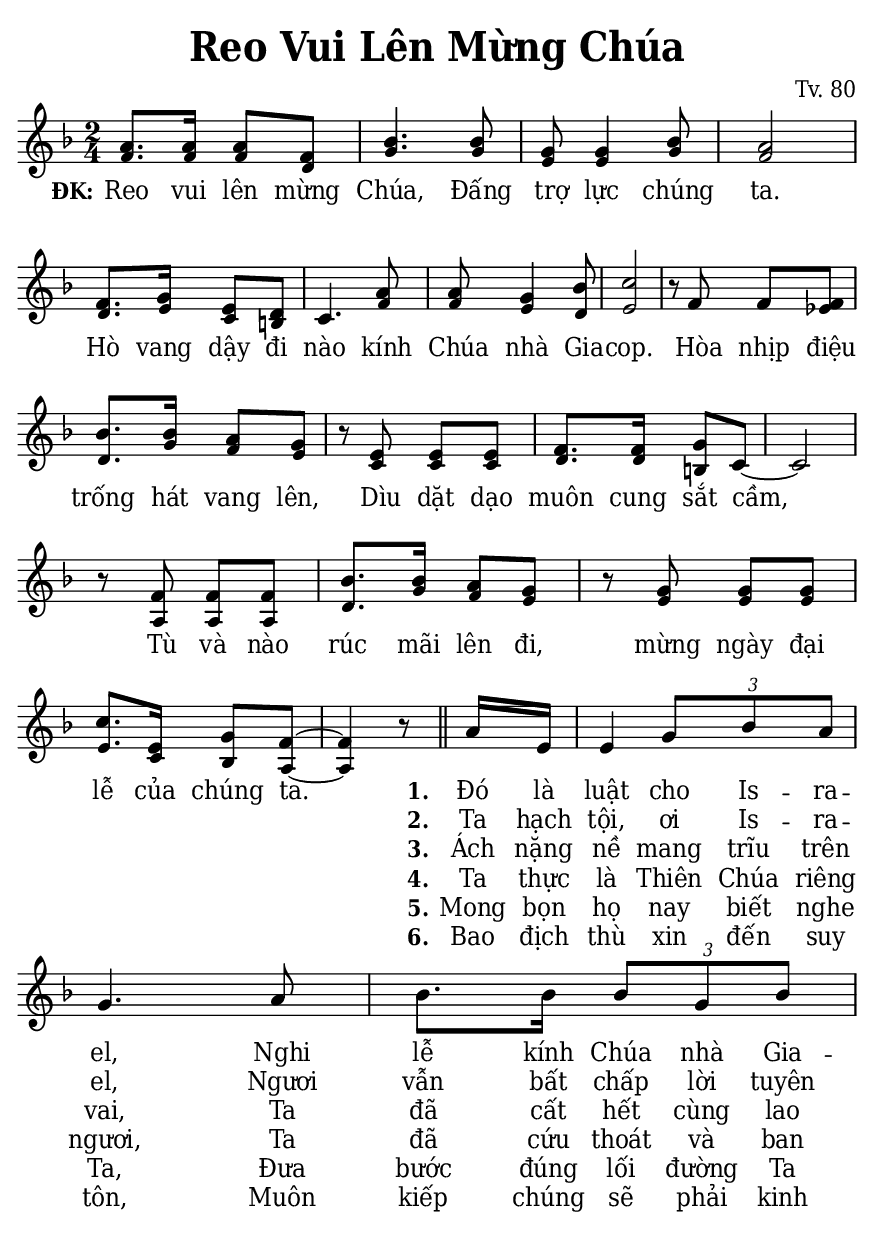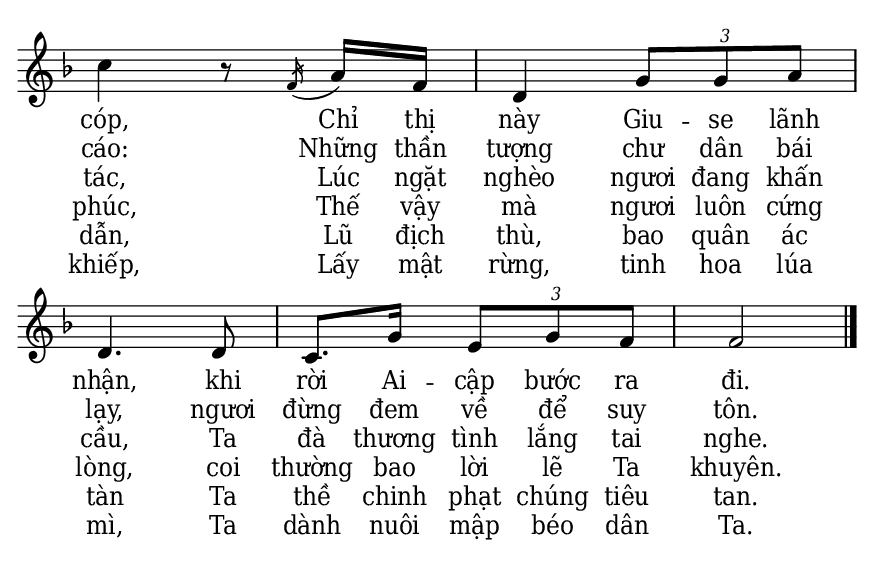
% Cài đặt chung\
\version "2.22.1"
\include "english.ly"

\header {
  title = \markup { \fontsize #1 "Reo Vui Lên Mừng Chúa" }
  composer = "Tv. 80"
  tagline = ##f
}

% Nhạc phiên khúc
nhacPhienKhucSop = \relative c'' {
  a8. a16 a8 f |
  bf4. bf8 |
  g g4 bf8 |
  a2 |
  f8. g16 e8 d |
  c4. a'8 |
  a g4 bf8 |
  c2 |
  r8 f, f f |
  bf8. bf16 a8 g |
  r8 e e e |
  f8. f16 g8 c, ~ |
  c2 |
  r8 f f f |
  bf8. bf16 a8 g |
  r8 g g g |
  c8. e,16 g8 f ~ |
  f4 r8 \bar "||"
  
  a16 e |
  e4 \tuplet 3/2 { g8 bf a } |
  g4. a8 |
  bf8. bf16 \tuplet 3/2 { bf8 g bf } |
  c4 r8 \slashedGrace { f,16 ( } a) f |
  d4 \tuplet 3/2 { g8 g a } |
  d,4. d8 |
  c8. g'16 \tuplet 3/2 { e8 g f } |
  f2 \bar "|."
}

nhacPhienKhucAlto = \relative c' {
  f8. f16 f8 d |
  g4. g8 |
  e e4 g8 |
  f2 |
  d8. e16 c8 b! |
  c4. f8 |
  f e4 d8 |
  e2 |
  r8 f f ef |
  d8. g16 f8 e |
  r8 c c c |
  d8. d16 b!8 c ~ |
  c2 |
  r8 a a a |
  d8. g16 f8 e |
  r8 e e e |
  e8. c16 bf8 a ~ |
  a4 r8
}

% Lời phiên khúc
loiPhienKhucSop = \lyrics {
  \set stanza = "ĐK:"
  Reo vui lên mừng Chúa,
  Đấng trợ lực chúng ta.
  Hò vang dậy đi nào kính Chúa nhà Gia -- cop.
  Hòa nhịp điệu trống hát vang lên,
  Dìu dặt dạo muôn cung sắt cầm,
  Tù và nào rúc mãi lên đi,
  mừng ngày đại lễ của chúng ta.
  <<
    {
      \set stanza = "1."
      Đó là luật cho Is -- ra -- el,
      Nghi lễ kính Chúa nhà Gia -- cóp,
      Chỉ thị này Giu -- se lãnh nhận,
      khi rời Ai -- cập bước ra đi.
    }
    \new Lyrics {
	    \set associatedVoice = "beSop"
	    \set stanza = "2."
	    Ta hạch tội, ơi Is -- ra -- el,
	    Ngươi vẫn bất chấp lời tuyên cáo:
	    Những thần tượng chư dân bái lạy,
	    ngươi đừng đem về để suy tôn.
    }
    \new Lyrics {
	    \set associatedVoice = "beSop"
	    \set stanza = "3."
	    Ách nặng nề mang trĩu trên vai,
	    Ta đã cất hết cùng lao tác,
	    Lúc ngặt nghèo ngươi đang khấn cầu,
	    Ta đà thương tình lắng tai nghe.
    }
    \new Lyrics {
	    \set associatedVoice = "beSop"
	    \set stanza = "4."
	    Ta thực là Thiên Chúa riêng ngươi,
	    Ta đã cứu thoát và ban phúc,
	    Thế vậy mà ngươi luôn cứng lòng,
	    coi thường bao lời lẽ Ta khuyên.
    }
    \new Lyrics {
	    \set associatedVoice = "beSop"
	    \set stanza = "5."
	    Mong bọn họ nay biết nghe Ta,
	    Đưa bước đúng lối đường Ta dẫn,
	    Lũ địch thù, bao quân ác tàn
	    Ta thề chinh phạt chúng tiêu tan.
    }
    \new Lyrics {
	    \set associatedVoice = "beSop"
	    \set stanza = "6."
	    Bao địch thù xin đến suy tôn,
	    Muôn kiếp chúng sẽ phải kinh khiếp,
	    Lấy mật rừng, tinh hoa lúa mì,
	    Ta dành nuôi mập béo dân Ta.
    }
  >>
}

% Dàn trang
\paper {
  #(set-paper-size "a5")
  top-margin = 3\mm
  bottom-margin = 3\mm
  left-margin = 3\mm
  right-margin = 3\mm
  indent = #0
  #(define fonts
	 (make-pango-font-tree "Deja Vu Serif Condensed"
	 		       "Deja Vu Serif Condensed"
			       "Deja Vu Serif Condensed"
			       (/ 20 20)))
  print-page-number = ##f
}

TongNhip = {
  \key f \major \time 2/4
  \set Timing.beamExceptions = #'()
  \set Timing.baseMoment = #(ly:make-moment 1/4)
}

% Đổi kích thước nốt cho bè phụ
notBePhu =
#(define-music-function (font-size music) (number? ly:music?)
   (for-some-music
     (lambda (m)
       (if (music-is-of-type? m 'rhythmic-event)
           (begin
             (set! (ly:music-property m 'tweaks)
                   (cons `(font-size . ,font-size)
                         (ly:music-property m 'tweaks)))
             #t)
           #f))
     music)
   music)

\score {
  \new ChoirStaff <<
    \new Staff \with {
        \consists "Merge_rests_engraver"
        printPartCombineTexts = ##f
      }
      <<
      \new Voice \TongNhip \partCombine 
        \nhacPhienKhucSop
        \notBePhu -1 { \nhacPhienKhucAlto }
      \new NullVoice = beSop \nhacPhienKhucSop
      \new Lyrics \lyricsto beSop \loiPhienKhucSop
      >>
  >>
  \layout {
    \override Lyrics.LyricSpace.minimum-distance = #1.5
    \override Score.BarNumber.break-visibility = ##(#f #f #f)
    \override Score.SpacingSpanner.uniform-stretching = ##t
  } 
}
